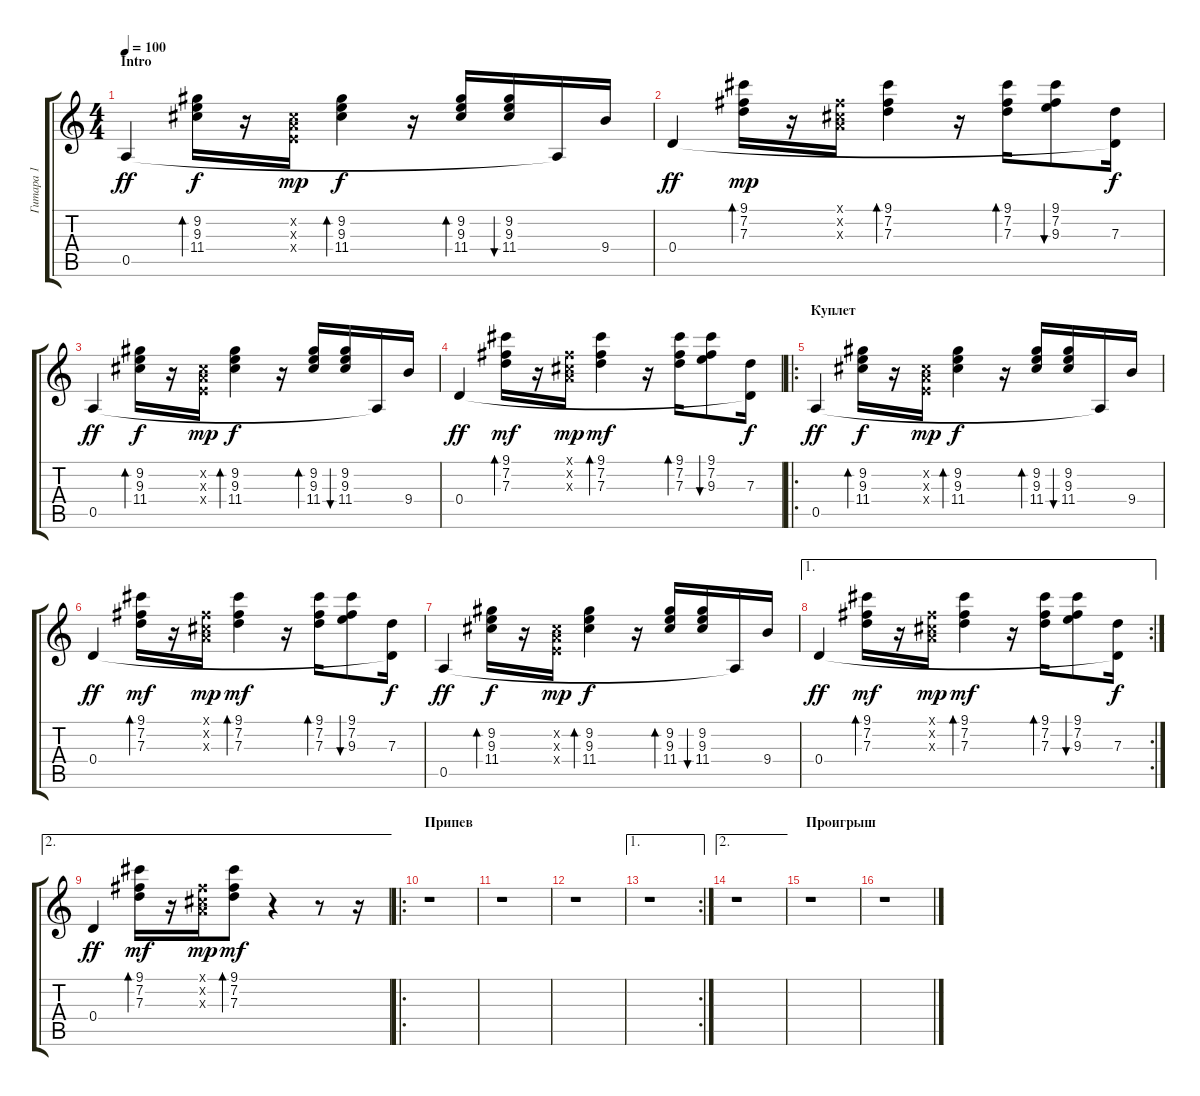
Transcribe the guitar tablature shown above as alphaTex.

\track ("Гитара 1" "Гитара 1") {instrument electricguitarjazz}
\staff {score tabs}
\tuning (E4 B3 G3 D3 A2 E2) {hide}
\ts (4 4)
\section ("" "Intro")
\tempo 100
\clef g2
\ks c
0.5.4{dy ff instrument electricguitarjazz} (9.2 9.3 11.4).16{bd 30 dy f} r.16 (2.2{x} 2.3{x} 2.4{x}).16{dy mp} (9.2 9.3 11.4).4{bd 30 dy f} r.16 (9.2 9.3 11.4).16{bd 30} (9.2 9.3 11.4).16{bu 30} 0.5{t}.16 9.4.16 |
0.4.4{dy ff} (9.1 7.2 7.3).16{bd 30 dy mp} r.16 (2.1{x} 2.2{x} 2.3{x}).16 (9.1 7.2 7.3).4{bd 30} r.16 (9.1 7.2 7.3).16{bd 30} (9.1 7.2 9.3).8{bu 30} (7.3 0.4{t}).16{dy f} |
0.5.4{dy ff} (9.2 9.3 11.4).16{bd 30 dy f} r.16 (2.2{x} 2.3{x} 2.4{x}).16{dy mp} (9.2 9.3 11.4).4{bd 30 dy f} r.16 (9.2 9.3 11.4).16{bd 30} (9.2 9.3 11.4).16{bu 30} 0.5{t}.16 9.4.16 |
0.4.4{dy ff} (9.1 7.2 7.3).16{bd 30 dy mf} r.16 (2.1{x} 2.2{x} 2.3{x}).16{dy mp} (9.1 7.2 7.3).4{bd 30 dy mf} r.16 (9.1 7.2 7.3).16{bd 30} (9.1 7.2 9.3).8{bu 30} (7.3 0.4{t}).16{dy f} |
\ro
\section ("" "Куплет")
0.5.4{dy ff} (9.2 9.3 11.4).16{bd 30 dy f} r.16 (2.2{x} 2.3{x} 2.4{x}).16{dy mp} (9.2 9.3 11.4).4{bd 30 dy f} r.16 (9.2 9.3 11.4).16{bd 30} (9.2 9.3 11.4).16{bu 30} 0.5{t}.16 9.4.16 |
0.4.4{dy ff} (9.1 7.2 7.3).16{bd 30 dy mf} r.16 (2.1{x} 2.2{x} 2.3{x}).16{dy mp} (9.1 7.2 7.3).4{bd 30 dy mf} r.16 (9.1 7.2 7.3).16{bd 30} (9.1 7.2 9.3).8{bu 30} (7.3 0.4{t}).16{dy f} |
0.5.4{dy ff} (9.2 9.3 11.4).16{bd 30 dy f} r.16 (2.2{x} 2.3{x} 2.4{x}).16{dy mp} (9.2 9.3 11.4).4{bd 30 dy f} r.16 (9.2 9.3 11.4).16{bd 30} (9.2 9.3 11.4).16{bu 30} 0.5{t}.16 9.4.16 |
\ae 1
\rc 2
0.4.4{dy ff} (9.1 7.2 7.3).16{bd 30 dy mf} r.16 (2.1{x} 2.2{x} 2.3{x}).16{dy mp} (9.1 7.2 7.3).4{bd 30 dy mf} r.16 (9.1 7.2 7.3).16{bd 30} (9.1 7.2 9.3).8{bu 30} (7.3 0.4{t}).16{dy f} |
\ae 2
0.4.4{dy ff} (9.1 7.2 7.3).16{bd 30 dy mf} r.16 (2.1{x} 2.2{x} 2.3{x}).16{dy mp} (9.1 7.2 7.3).8{bd 30 dy mf} r.4 r.8 r.16 |
\ro
\section ("" "Припев")
r.1 |
r.1 |
r.1 |
\ae 1
\rc 2
r.1 |
\ae 2
r.1 |
\section ("" "Проигрыш")
r.1 |
r.1
